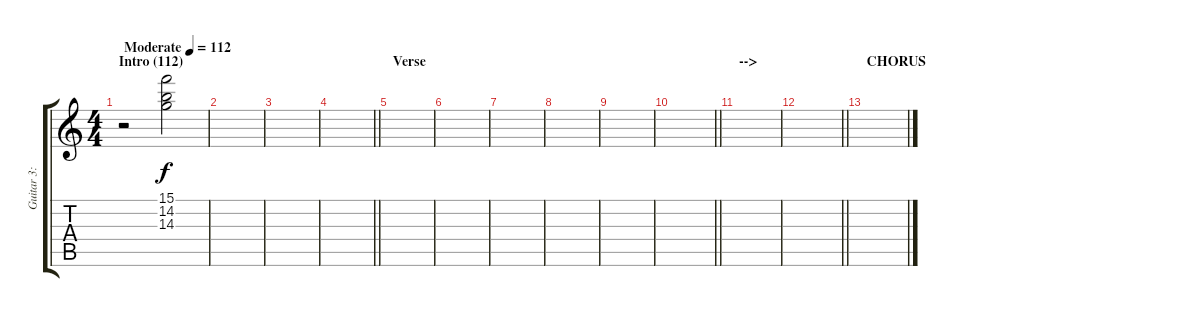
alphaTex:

\track ("Guitar 3: Solo" "Guitar 3: ") {instrument overdrivenguitar}
\staff {score tabs}
\tuning (D4 A3 F3 C3 G2 C2) {hide}
\ts (4 4)
\section ("" "Intro (112)")
\tempo (112 "Moderate")
\clef g2
\ks c
r.2{dy f instrument reversecymbal} (15.1 14.2 14.3).2 |
|
|
\barLineRight lightlight
|
\section ("" "Verse")
|
|
|
|
|
\barLineRight lightlight
|
\section ("" "-->")
|
\barLineRight lightlight
|
\section ("" "CHORUS")
